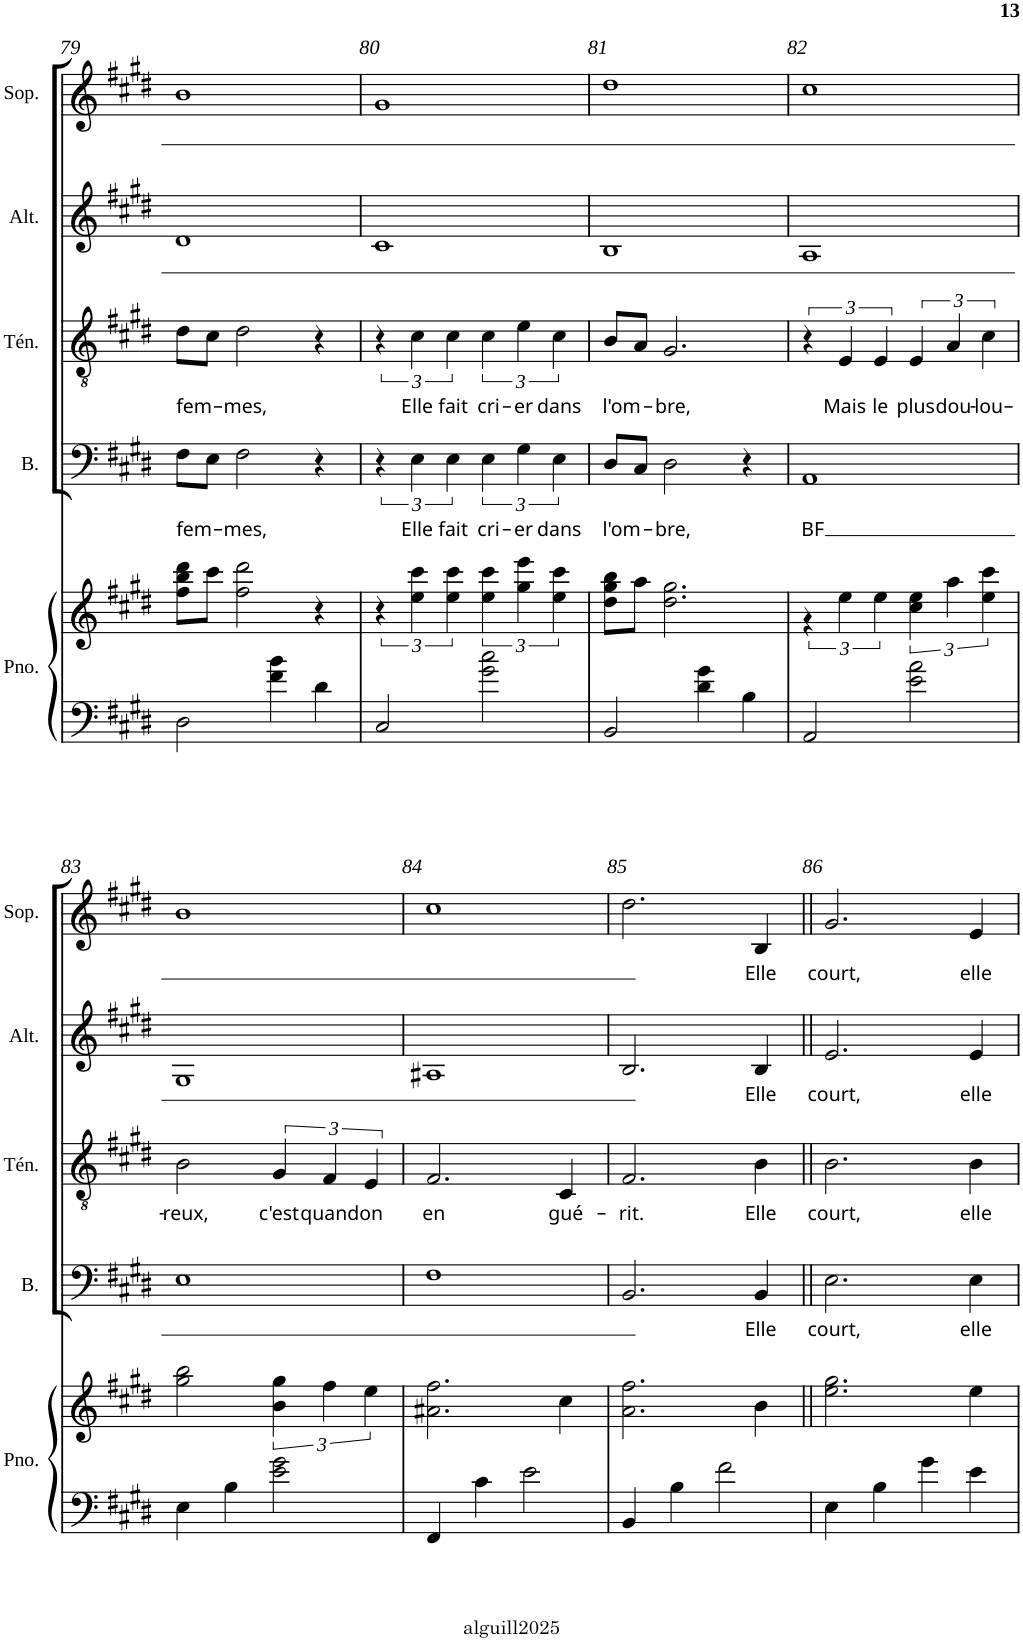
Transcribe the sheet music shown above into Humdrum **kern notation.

**kern	**kern	**kern	**text	**kern	**text	**kern	**text	**kern	**text
*part5	*part5	*part4	*part4	*part3	*part3	*part2	*part2	*part1	*part1
*staff6	*staff5	*staff4	*staff4	*staff3	*staff3	*staff2	*staff2	*staff1	*staff1
*I"Piano	*	*I"Basse	*	*I"Ténor	*	*I"Alto	*	*I"Soprano	*
*I'Pno.	*	*I'B.	*	*I'Tén.	*	*I'Alt.	*	*I'Sop.	*
!!LO:PB:g=z
*clefF4	*clefG2	*clefF4	*	*clefGv2	*	*clefG2	*	*clefG2	*
*k[f#c#g#d#]	*k[f#c#g#d#]	*k[f#c#g#d#]	*	*k[f#c#g#d#]	*	*k[f#c#g#d#]	*	*k[f#c#g#d#]	*
*E:	*E:	*E:	*	*E:	*	*E:	*	*E:	*
*M4/4	*M4/4	*M4/4	*	*M4/4	*	*M4/4	*	*M4/4	*
*met(c)	*met(c)	*met(c)	*	*met(c)	*	*met(c)	*	*met(c)	*
=79	=79	=79	=79	=79	=79	=79	=79	=79	=79
!	!	!	!LO:LY:b	!	!LO:LY:b	!	!	!	!
2D#\	8ff#\ 8bb\ 8ddd#\L	8F#\L	fem-	8d#\L	fem-	1d#	.	1b	.
.	8ccc#\J	8E\J	.	8c#\J	.	.	.	.	.
!	!	!	!LO:LY:b	!	!LO:LY:b	!	!	!	!
.	2ff#\ 2ddd#\	2F#\	-mes,	2d#\	-mes,	.	.	.	.
4f#\ 4b\	.	.	.	.	.	.	.	.	.
4d#\	4r	4r	.	4r	.	.	.	.	.
=80	=80	=80	=80	=80	=80	=80	=80	=80	=80
2C#/	6r	6r	.	6r	.	1c#	.	1g#	.
!	!	!	!LO:LY:b	!	!LO:LY:b	!	!	!	!
.	6ee\ 6ccc#\	6E\	Elle	6c#\	Elle	.	.	.	.
!	!	!	!LO:LY:b	!	!LO:LY:b	!	!	!	!
.	6ee\ 6ccc#\	6E\	fait	6c#\	fait	.	.	.	.
!	!	!	!LO:LY:b	!	!LO:LY:b	!	!	!	!
2g#\ 2cc#\	6ee\ 6ccc#\	6E\	cri-	6c#\	cri-	.	.	.	.
!	!	!	!LO:LY:b	!	!LO:LY:b	!	!	!	!
.	6gg#\ 6eee\	6G#\	-er	6e\	-er	.	.	.	.
!	!	!	!LO:LY:b	!	!LO:LY:b	!	!	!	!
.	6ee\ 6ccc#\	6E\	dans	6c#\	dans	.	.	.	.
=81	=81	=81	=81	=81	=81	=81	=81	=81	=81
!	!	!	!LO:LY:b	!	!LO:LY:b	!	!	!	!
2BB/	8dd#\ 8gg#\ 8bb\L	8D#/L	l'om-	8B/L	l'om-	1B	.	1dd#	.
.	8aa\J	8C#/J	.	8A/J	.	.	.	.	.
!	!	!	!LO:LY:b	!	!LO:LY:b	!	!	!	!
.	2.dd#\ 2.gg#\	2D#\	-bre,	2.G#/	-bre,	.	.	.	.
4d#\ 4g#\	.	.	.	.	.	.	.	.	.
4B\	.	4r	.	.	.	.	.	.	.
=82	=82	=82	=82	=82	=82	=82	=82	=82	=82
*	*^	*	*	*	*	*	*	*	*
!	!	!	!	!LO:LY:b	!	!	!	!	!	!
2AA/	1ryy	6r	1AA	BF	6r	.	1A	.	1cc#	.
!	!	!	!	!	!	!LO:LY:b	!	!	!	!
.	.	6ee\	.	.	6E/	Mais	.	.	.	.
!	!	!	!	!	!	!LO:LY:b	!	!	!	!
.	.	6ee\	.	.	6E/	le	.	.	.	.
!	!	!	!	!	!	!LO:LY:b	!	!	!	!
2e\ 2a\	.	6cc#\ 6ee\	.	.	6E/	plus	.	.	.	.
!	!	!	!	!	!	!LO:LY:b	!	!	!	!
.	.	6aa\	.	.	6A/	dou-	.	.	.	.
!	!	!	!	!	!	!LO:LY:b	!	!	!	!
.	.	6ee\ 6ccc#\	.	.	6c#\	-lou-	.	.	.	.
!!LO:LB:g=z
=83	=83	=83	=83	=83	=83	=83	=83	=83	=83	=83
!	!	!	!	!	!	!LO:LY:b	!	!	!	!
*	*v	*v	*	*	*	*	*	*	*	*
4E\	2gg#\ 2bb\	1E	.	2B\	-reux,	1G#	.	1b	.
4B\	.	.	.	.	.	.	.	.	.
!	!	!	!	!	!LO:LY:b	!	!	!	!
2e\ 2g#\	6b\ 6gg#\	.	.	6G#/	c'est	.	.	.	.
!	!	!	!	!	!LO:LY:b	!	!	!	!
.	6ff#\	.	.	6F#/	quand	.	.	.	.
!	!	!	!	!	!LO:LY:b	!	!	!	!
.	6ee\	.	.	6E/	on	.	.	.	.
=84	=84	=84	=84	=84	=84	=84	=84	=84	=84
!	!	!	!	!	!LO:LY:b	!	!	!	!
4FF#/	2.a#X\ 2.ff#\	1F#	.	2.F#/	en	1A#X	.	1cc#	.
4c#\	.	.	.	.	.	.	.	.	.
2e\	.	.	.	.	.	.	.	.	.
!	!	!	!	!	!LO:LY:b	!	!	!	!
.	4cc#\	.	.	4C#/	gué-	.	.	.	.
=85	=85	=85	=85	=85	=85	=85	=85	=85	=85
!	!	!	!	!	!LO:LY:b	!	!	!	!
4BB/	2.a\ 2.ff#\	2.BB/	.	2.F#/	-rit.	2.B/	.	2.dd#\	.
4B\	.	.	.	.	.	.	.	.	.
2f#\	.	.	.	.	.	.	.	.	.
!	!	!	!LO:LY:b	!	!LO:LY:b	!	!LO:LY:b	!	!LO:LY:b
.	4b\	4BB/	Elle	4B\	Elle	4B/	Elle	4B/	Elle
=86||	=86||	=86||	=86||	=86||	=86||	=86||	=86||	=86||	=86||
!	!	!	!LO:LY:b	!	!LO:LY:b	!	!LO:LY:b	!	!LO:LY:b
4E\	2.ee\ 2.gg#\	2.E\	court,	2.B\	court,	2.e/	court,	2.g#/	court,
4B\	.	.	.	.	.	.	.	.	.
4g#\	.	.	.	.	.	.	.	.	.
!	!	!	!LO:LY:b	!	!LO:LY:b	!	!LO:LY:b	!	!LO:LY:b
4e\	4ee\	4E\	elle	4B\	elle	4e/	elle	4e/	elle
=	=	=	=	=	=	=	=	=	=
*-	*-	*-	*-	*-	*-	*-	*-	*-	*-
